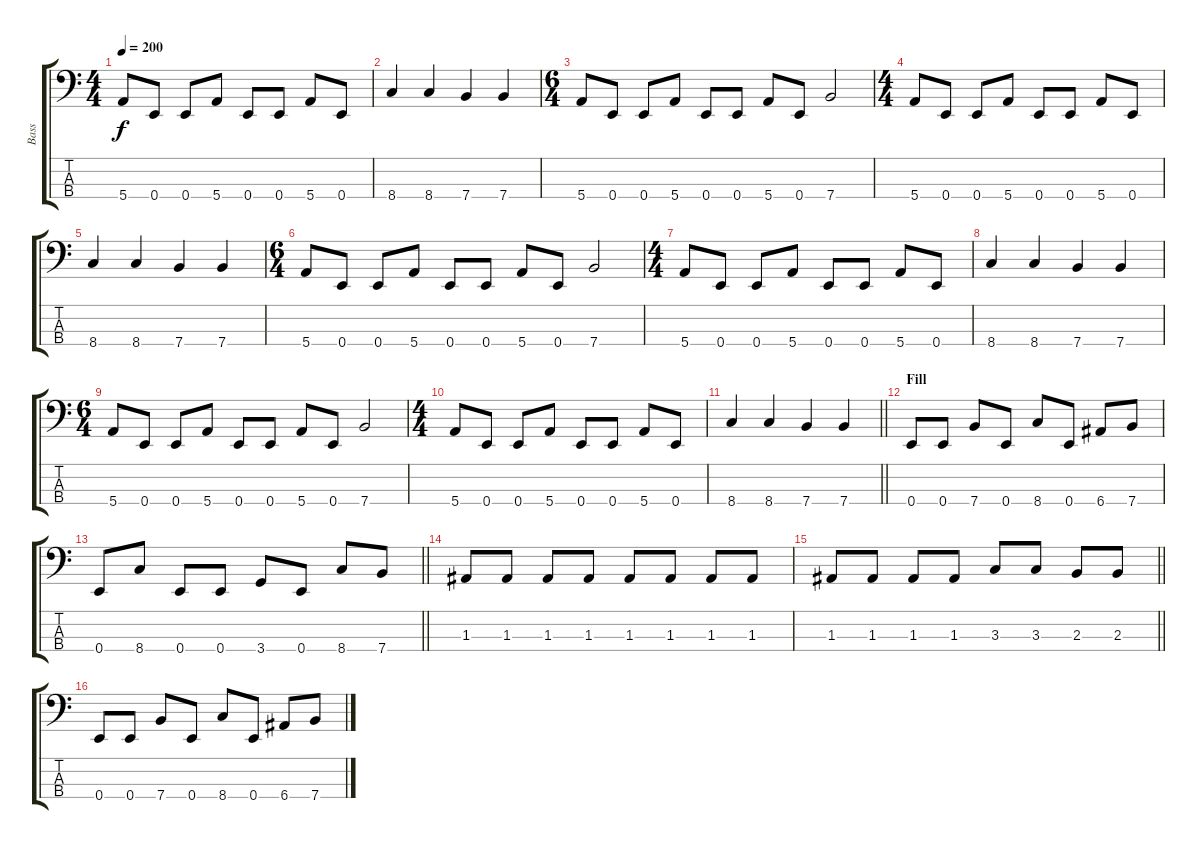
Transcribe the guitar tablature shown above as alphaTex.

\track ("Bass" "Bass") {instrument electricbassfinger}
\staff {score tabs}
\tuning (G2 D2 A1 E1) {hide}
\ts (4 4)
\tempo 200
\clef f4
\ks c
5.4.8{dy f} 0.4.8 0.4.8 5.4.8 0.4.8 0.4.8 5.4.8 0.4.8 |
8.4.4 8.4.4 7.4.4 7.4.4 |
\ts (6 4)
5.4.8 0.4.8 0.4.8 5.4.8 0.4.8 0.4.8 5.4.8 0.4.8 7.4.2 |
\ts (4 4)
5.4.8 0.4.8 0.4.8 5.4.8 0.4.8 0.4.8 5.4.8 0.4.8 |
8.4.4 8.4.4 7.4.4 7.4.4 |
\ts (6 4)
5.4.8 0.4.8 0.4.8 5.4.8 0.4.8 0.4.8 5.4.8 0.4.8 7.4.2 |
\ts (4 4)
5.4.8 0.4.8 0.4.8 5.4.8 0.4.8 0.4.8 5.4.8 0.4.8 |
8.4.4 8.4.4 7.4.4 7.4.4 |
\ts (6 4)
5.4.8 0.4.8 0.4.8 5.4.8 0.4.8 0.4.8 5.4.8 0.4.8 7.4.2 |
\ts (4 4)
5.4.8 0.4.8 0.4.8 5.4.8 0.4.8 0.4.8 5.4.8 0.4.8 |
\barLineRight lightlight
8.4.4 8.4.4 7.4.4 7.4.4 |
\section ("" "Fill")
0.4.8 0.4.8 7.4.8 0.4.8 8.4.8 0.4.8 6.4.8 7.4.8 |
\barLineRight lightlight
0.4.8 8.4.8 0.4.8 0.4.8 3.4.8 0.4.8 8.4.8 7.4.8 |
1.3.8 1.3.8 1.3.8 1.3.8 1.3.8 1.3.8 1.3.8 1.3.8 |
\barLineRight lightlight
1.3.8 1.3.8 1.3.8 1.3.8 3.3.8 3.3.8 2.3.8 2.3.8 |
0.4.8 0.4.8 7.4.8 0.4.8 8.4.8 0.4.8 6.4.8 7.4.8
